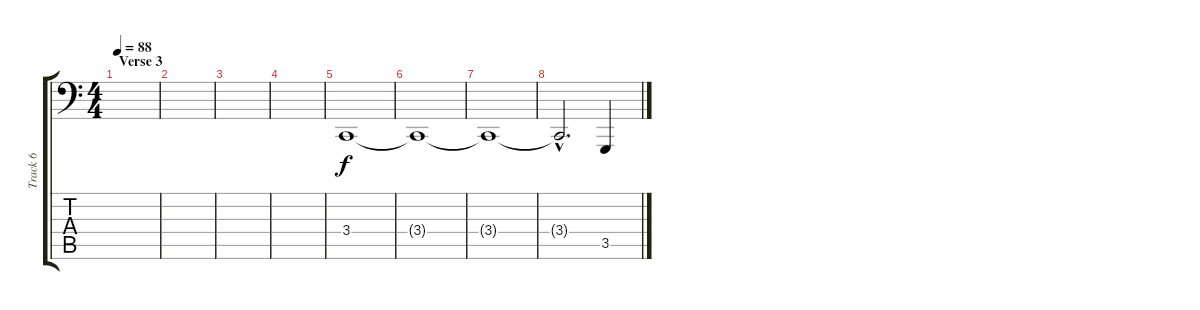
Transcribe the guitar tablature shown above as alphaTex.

\track ("Track 6" "Track 6") {instrument rockorgan}
\staff {score tabs}
\tuning (C3 G2 D2 A1 E1 B0) {hide}
\ts (4 4)
\section ("" "Verse 3")
\tempo 88
\clef f4
\ks c
|
|
|
|
3.4.1 |
3.4{t}.1 |
3.4{t}.1 |
3.4{hac t}.2{d} 3.5.4
